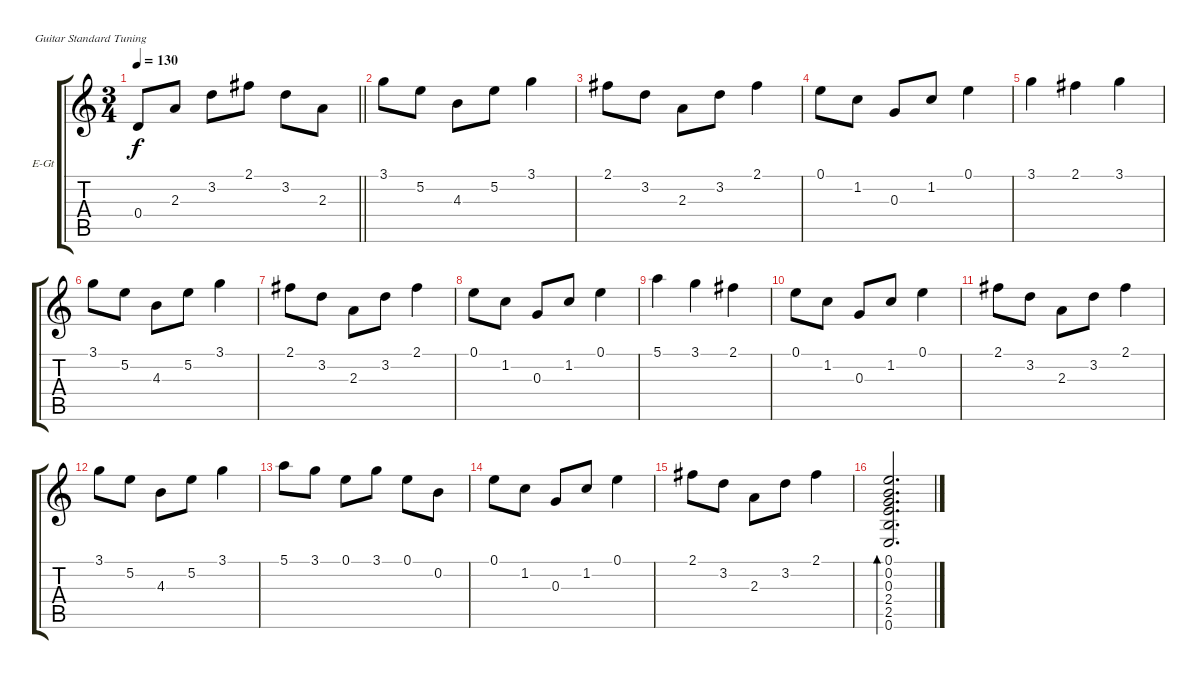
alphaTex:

\defaultSystemsLayout 4
\bracketExtendMode groupsimilarinstruments
\firstSystemTrackNameOrientation horizontal
\otherSystemsTrackNameOrientation horizontal
\chordDiagramsInScore
\track ("Clean Electric Guitar" "E-Gt") {instrument electricguitarclean}
\staff {score tabs}
\tuning (E4 B3 G3 D3 A2 E2)
\ts (3 4)
\tempo 130
\clef g2
\scale
0.25
\barLineRight lightlight
\ks c
0.4.8{dy f} 2.3.8 3.2.8 2.1.8 3.2.8 2.3.8 |
\scale
0.25 3.1.8 5.2.8 4.3.8 5.2.8 3.1.4 |
\scale
0.25 2.1.8 3.2.8 2.3.8 3.2.8 2.1.4 |
\scale
0.25 0.1.8 1.2.8 0.3.8 1.2.8 0.1.4 |
\scale
0.25 3.1.4 2.1.4 3.1.4 |
\scale
0.25 3.1.8 5.2.8 4.3.8 5.2.8 3.1.4 |
\scale
0.25 2.1.8 3.2.8 2.3.8 3.2.8 2.1.4 |
\scale
0.25 0.1.8 1.2.8 0.3.8 1.2.8 0.1.4 |
\scale
0.25 5.1.4 3.1.4 2.1.4 |
\scale
0.25 0.1.8 1.2.8 0.3.8 1.2.8 0.1.4 |
\scale
0.25 2.1.8 3.2.8 2.3.8 3.2.8 2.1.4 |
\scale
0.25 3.1.8 5.2.8 4.3.8 5.2.8 3.1.4 |
\scale
0.25 5.1.8 3.1.8 0.1.8 3.1.8 0.1.8 0.2.8 |
\scale
0.25 0.1.8 1.2.8 0.3.8 1.2.8 0.1.4 |
\scale
0.25 2.1.8 3.2.8 2.3.8 3.2.8 2.1.4 |
\scale
0.25 (2.5 2.4 0.6 0.3 0.2 0.1).2{d bd 237}
